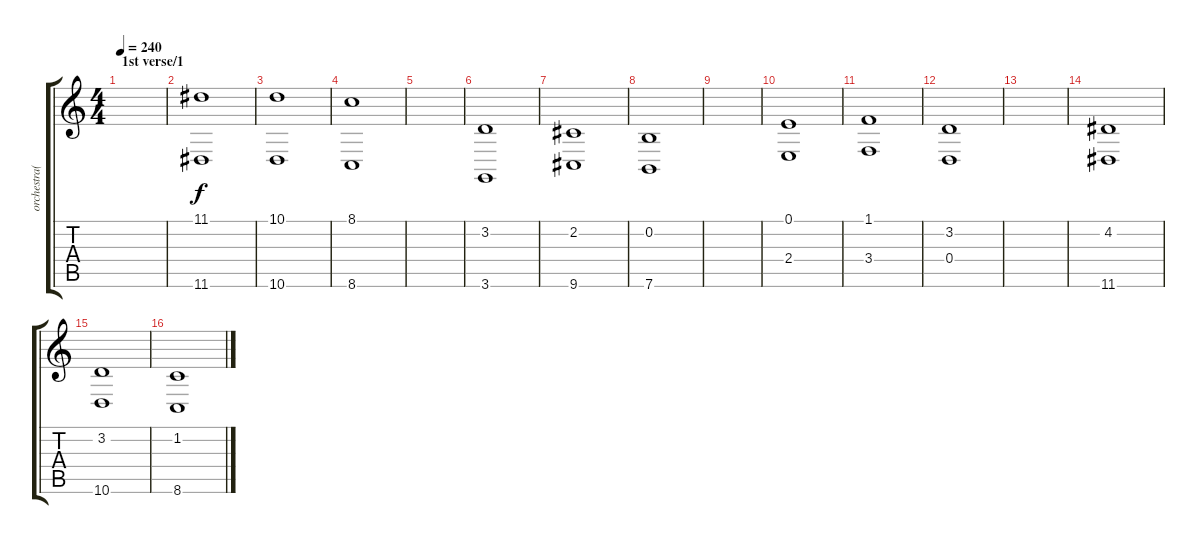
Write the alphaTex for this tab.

\track ("orchestra(alex stariopoli)" "orchestra(") {instrument stringensemble1}
\staff {score tabs}
\tuning (E4 B3 G3 D3 A2 E2) {hide}
\ts (4 4)
\section ("" "1st verse/1")
\tempo 240
\clef g2
\ks c
|
(11.1 11.6).1 |
(10.1 10.6).1 |
(8.1 8.6).1 |
|
(3.2 3.6).1 |
(2.2 9.6).1 |
(0.2 7.6).1 |
|
(0.1 2.4).1 |
(1.1 3.4).1 |
(3.2 0.4).1 |
|
(4.2 11.6).1 |
(3.2 10.6).1 |
(1.2 8.6).1
